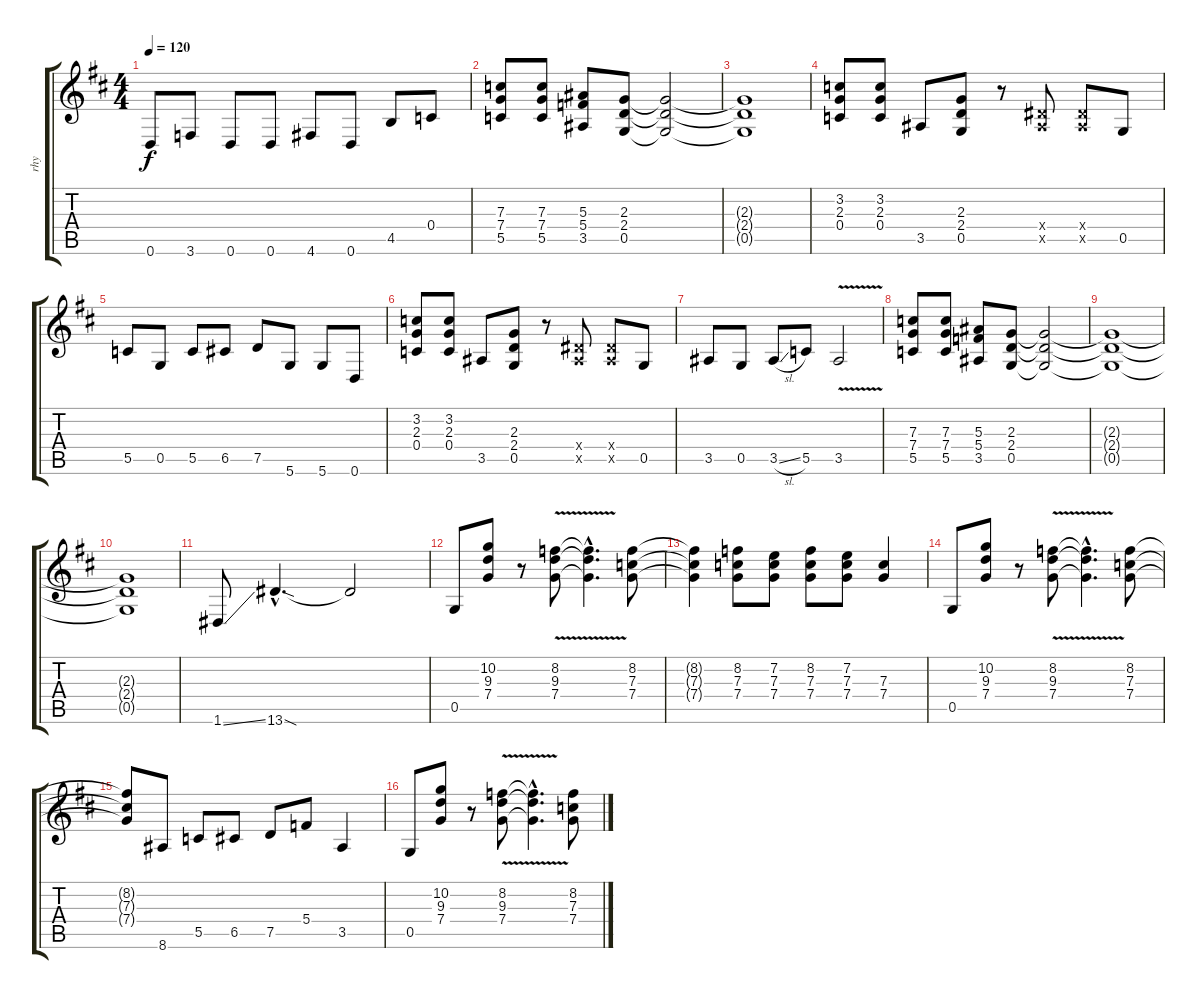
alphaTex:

\track ("rhy" "rhy") {instrument distortionguitar}
\staff {score tabs}
\tuning (D4 A3 F3 C3 G2 D2) {hide}
\ts (4 4)
\tempo 120
\clef g2
\ks d
0.6.8{dy f} 3.6.8 0.6.8 0.6.8 4.6.8 0.6.8 4.5.8 0.4.8 |
(7.3 7.4 5.5).8 (7.3 7.4 5.5).8 (5.3 5.4 3.5).8 (2.3 2.4 0.5).8 (2.3{t} 2.4{t} 0.5{t}).2 |
(2.3{t} 2.4{t} 0.5{t}).1 |
(3.2 2.3 0.4).8 (3.2 2.3 0.4).8 3.5.8 (2.3 2.4 0.5).8 r.8 (3.4{x} 3.5{x}).8 (3.4{x} 3.5{x}).8 0.5.8 |
5.5.8 0.5.8 5.5.8 6.5.8 7.5.8 5.6.8 5.6.8 0.6.8 |
(3.2 2.3 0.4).8 (3.2 2.3 0.4).8 3.5.8 (2.3 2.4 0.5).8 r.8 (3.4{x} 3.5{x}).8 (3.4{x} 3.5{x}).8 0.5.8 |
3.5.8 0.5.8 3.5{sl}.8 5.5.8 3.5{v}.2 |
(7.3 7.4 5.5).8 (7.3 7.4 5.5).8 (5.3 5.4 3.5).8 (2.3 2.4 0.5).8 (2.3{t} 2.4{t} 0.5{t}).2 |
(2.3{t} 2.4{t} 0.5{t}).1 |
(2.3{t} 2.4{t} 0.5{t}).1 |
1.6{ss}.8 13.6{sod hac}.4{d} 13.6{t}.2 |
0.5.8 (10.2 9.3 7.4).8 r.8 (8.2{v} 9.3{v} 7.4{v}).8 (8.2{hac t} 9.3{hac t} 7.4{hac t}).4{d} (8.2 7.3 7.4).8 |
(8.2{t} 7.3{t} 7.4{t}).4 (8.2 7.3 7.4).8 (7.2 7.3 7.4).8 (8.2 7.3 7.4).8 (7.2 7.3 7.4).8 (7.3 7.4).4 |
0.5.8 (10.2 9.3 7.4).8 r.8 (8.2{v} 9.3{v} 7.4{v}).8 (8.2{hac t} 9.3{hac t} 7.4{hac t}).4{d} (8.2 7.3 7.4).8 |
(8.2{t} 7.3{t} 7.4{t}).8 8.6.8 5.5.8 6.5.8 7.5.8 5.4.8 3.5.4 |
0.5.8 (10.2 9.3 7.4).8 r.8 (8.2{v} 9.3{v} 7.4{v}).8 (8.2{hac t} 9.3{hac t} 7.4{hac t}).4{d} (8.2 7.3 7.4).8
